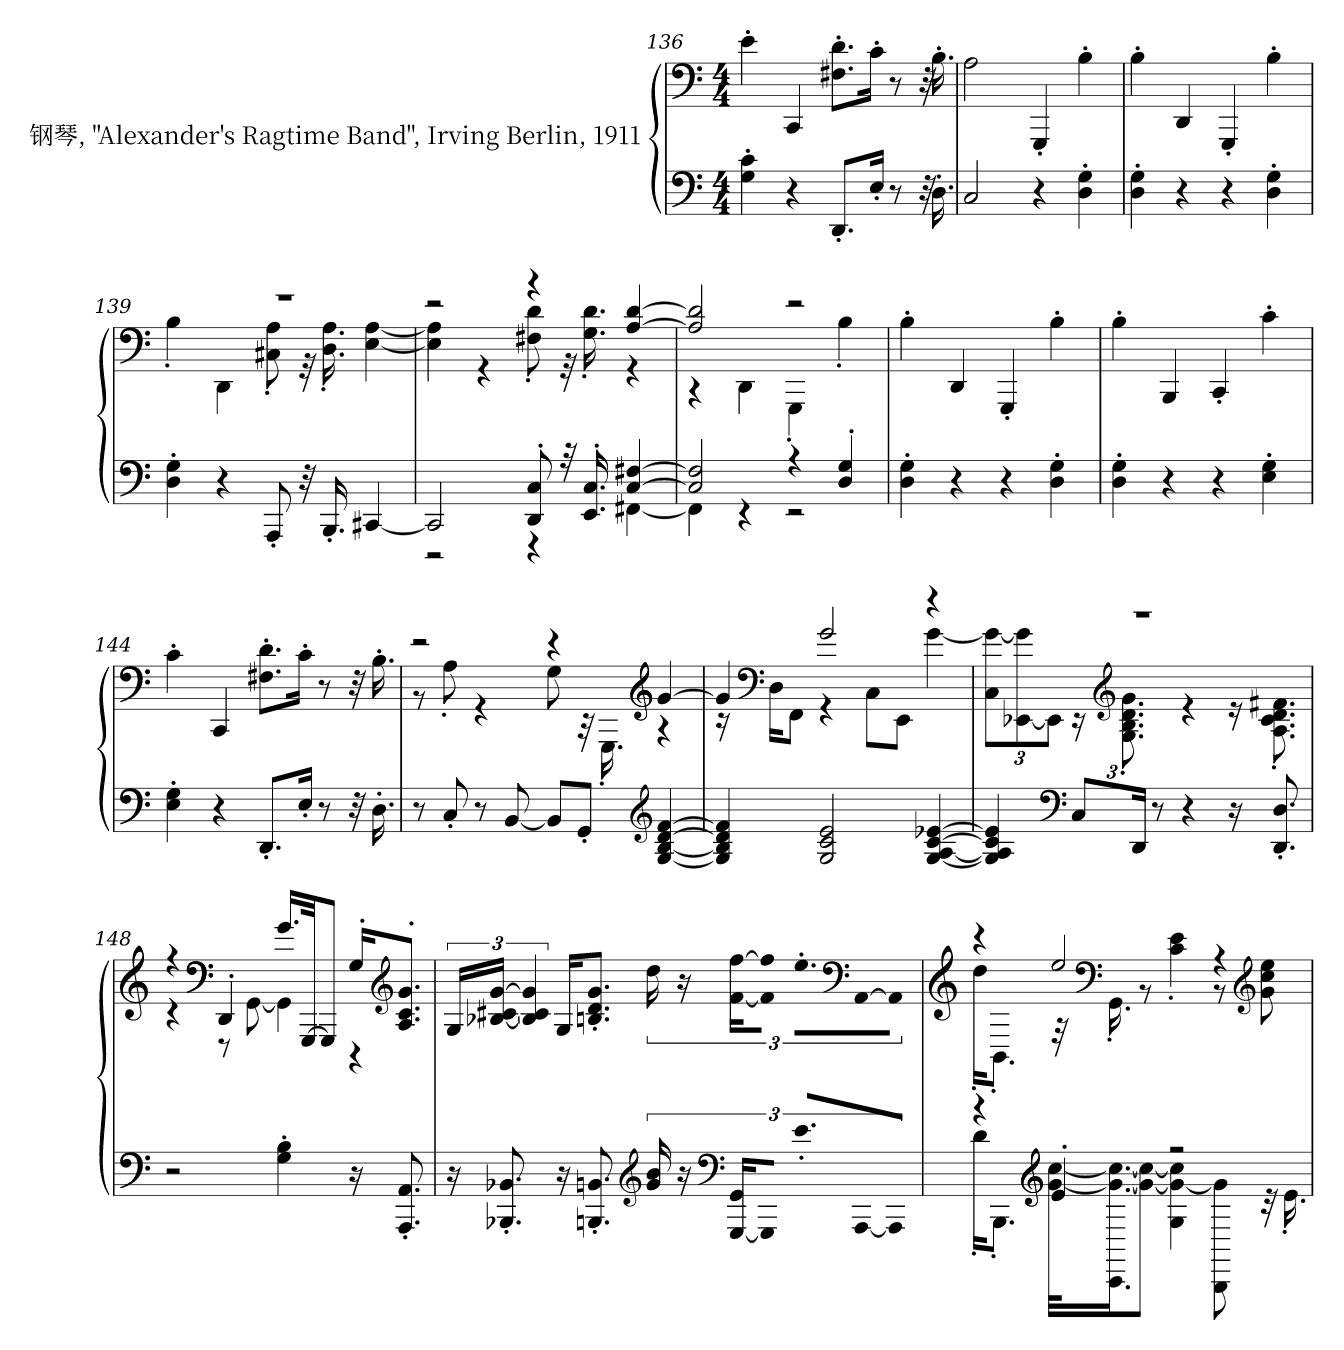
**kern	**kern
*part1	*part1
*staff2	*staff1
*I"钢琴, &quot;Alexander's Ragtime Band&quot;, Irving Berlin, 1911	*
*clefF4	*clefF4
*k[]	*k[]
*M4/4	*M4/4
=136	=136
4G\' 4c\'	4e'\
4r	4CC/
8.DD'/L	8.F#X\' 8.d\'L
16E'/Jk	16c'\Jk
8r	8r
32r	32r
16.D'\	16.B'\
=137	=137
2C/	2A\
4r	4GGG'/
4D\' 4G\'	4B'\
=138	=138
4D\' 4G\'	4B'\
4r	4DD/
4r	4GGG'/
4D\' 4G\'	4B'\
=139	=139
*	*^
4D\' 4G\'	1r	4B'\
4r	.	4DD\
8AAA'/	.	8C#X\' 8A\'
32r	.	32r
16.BBB'/	.	16.D\' 16.A\'
[4CC#X/	.	[4E\ [4A\
!!LO:LB:g=z	!!
=140	=140	=140
*^	*	*
2CC#/]	2r	2r	4E\] 4A\]
.	.	.	4r
8DD/' 8C/'	4r	4r	8F#X\' 8d\'
32r	.	.	32r
16.EE/' 16.C/'	.	.	16.G\' 16.d\'
[4C/ [4F#X/	[4FF#X\	[4A/ [4d/	4r
=141	=141	=141	=141
2C/] 2F#/]	4FF#\]	2A/] 2d/]	4r
.	4r	.	4DD\
4r	2r	2r	4GGG'\
4D/' 4G/'	.	.	4B'\
*v	*v	*	*
*	*v	*v
=142	=142
4D\' 4G\'	4B'\
4r	4DD/
4r	4GGG'/
4D\' 4G\'	4B'\
=143	=143
4D\' 4G\'	4B'\
4r	4BBB/
4r	4CC'/
4E\' 4G\'	4c'\
=144	=144
4E\' 4G\'	4c'\
4r	4CC/
8.DD'/L	8.F#X\' 8.d\'L
16E'/Jk	16c'\Jk
8r	8r
32r	32r
16.D'\	16.B'\
!!LO:PB:g=z
=145	=145
*	*^
8r	2r	8r
8C'/	.	8A'\
8r	.	4r
[8BB/	.	.
8BB/L]	4r	8G\
8GG'/J	.	32r
.	.	16.GGG'\
*clefG2	*clefG2	*
[4G/ [4B/ [4d/ [4f/	[4g/	4r
=146	=146	=146
4G/] 4B/] 4d/] 4f/]	4g/]	16r
*	*clefF4	*
.	.	16D\KL
.	.	8FF\J
2G/ 2c/ 2e/	2g/	4r
.	.	8C\L
.	.	8EE\J
[4G/ [4A/ [4c/ [4e-X/	4r	[4g\
=147	=147	=147
*	*	*Xbrackettup
4G/] 4A/] 4c/] 4e-/]	1r	12C\ 12g\_L
.	.	[12EE-X\ 12g\]
.	.	12EE-\J]
*clefF4	*	*
*Xbrackettup	*	*
12C/L	.	16r
*	*clefG2	*
.	.	8.G\' 8.B\' 8.d\' 8.g\'
24DD/Jk	.	.
8r	.	.
4r	.	4r
16r	.	16r
8.DD/' 8.D/'	.	8.A\' 8.c\' 8.d\' 8.f#X\'
!!LO:LB:g=z	!!
=148	=148	=148
2r	4r	4r
*	*clefF4	*
.	4DD'/	8r
.	.	[8GG\
4G\' 4B\'	16.g/LL	4GG\]
.	[32GGG/JK	.
.	8GGG/J]	.
16r	16G'/KL	4r
*	*clefG2	*
8.AAA/' 8.AA/'	8.A/' 8.c/' 8.g/'J	.
*	*v	*v
=149	=149
*	*brackettup
16r	24G/LL
.	[24B-X/ [24c#X/ [24g/JJ
8.BBB-X/' 8.BB-X/'	.
.	6B-/] 6c#/] 6g/]
16r	16G/KL
8.BBBn/' 8.BBn/'	8.Bn/' 8.d/' 8.g/'J
*clefG2	*
*brackettup	*
24g/ 24b/	24dd\
24r	24r
*clefF4	*
[24GGG/ 24GG/KL	[24f\ [24ff\KL
8GGG/J]	8f\] 8ff\]J
16.e'/LL	16.ee'\LL
*	*clefF4
[32AAA/JK	[32AA\JK
8AAA/J]	8AA\J]
!!LO:LB:g=z
=150	=150
*	*clefG2
*^	*^
4r	16d'\KL	4r	16dd'\KL
.	8.BBB'\J	.	8.BB'\J
*clefG2	*	*	*
4e'/	[32g\ [32cc\KLL	2ee/	32r
*	*	*clefF4	*
.	16.CC\ 16.g\_ 16.cc\_J	.	16.GG'\
.	8g\_ 8cc\_J	.	8r
2r	4G\ 4g\_ 4cc\]	.	4c\' 4e\'
.	8BBB\ 8g\]	4r	8r
*	*	*clefG2	*
.	32r	.	8g\ 8cc\ 8ee\
.	16.e'\	.	.
*v	*v	*	*
*	*v	*v
=	=
*-	*-
